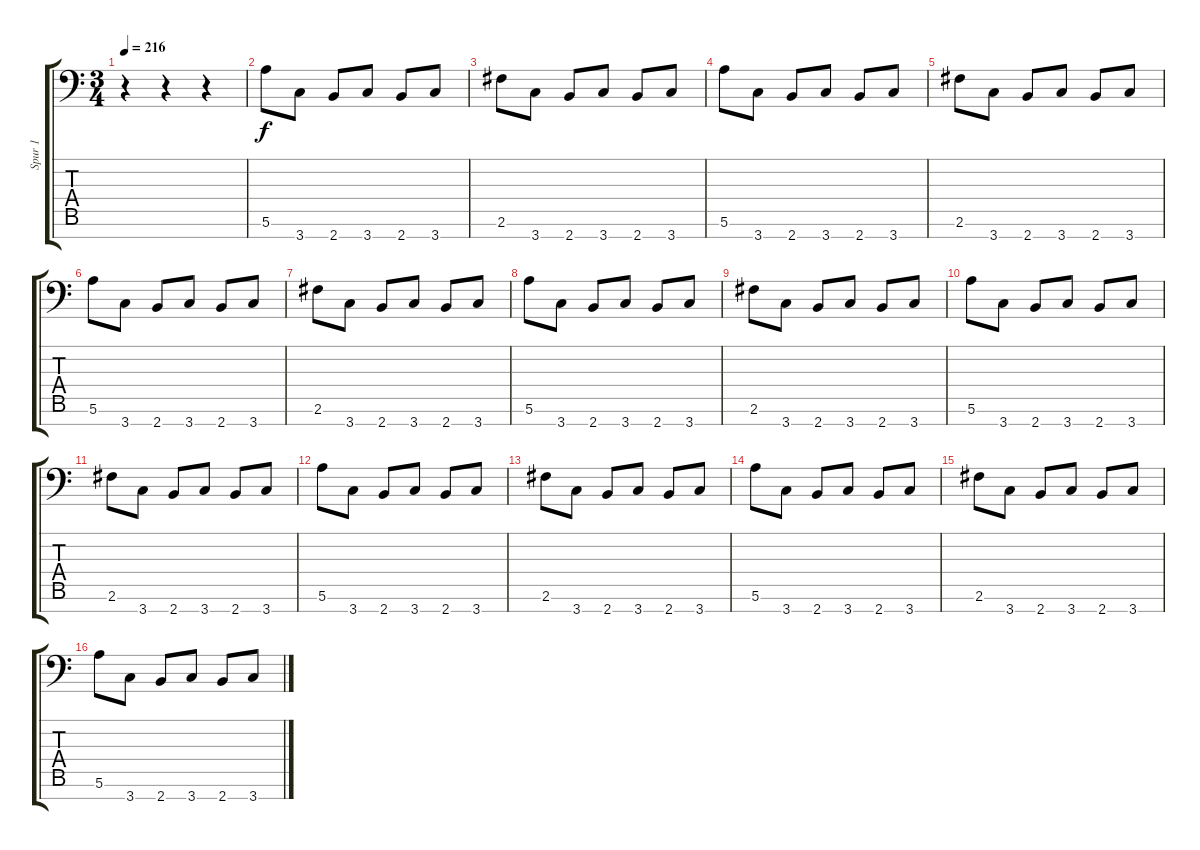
\track ("Spur 1" "Spur 1") {instrument distortionguitar}
\staff {score tabs}
\tuning (E4 B3 G3 D3 A2 E2 A1) {hide}
\ts (3 4)
\tempo 216
\clef f4
\ks c
r.4{dy f instrument distortionguitar} r.4 r.4 |
5.6.8 3.7.8 2.7.8 3.7.8 2.7.8 3.7.8 |
2.6.8 3.7.8 2.7.8 3.7.8 2.7.8 3.7.8 |
5.6.8 3.7.8 2.7.8 3.7.8 2.7.8 3.7.8 |
2.6.8 3.7.8 2.7.8 3.7.8 2.7.8 3.7.8 |
5.6.8 3.7.8 2.7.8 3.7.8 2.7.8 3.7.8 |
2.6.8 3.7.8 2.7.8 3.7.8 2.7.8 3.7.8 |
5.6.8 3.7.8 2.7.8 3.7.8 2.7.8 3.7.8 |
2.6.8 3.7.8 2.7.8 3.7.8 2.7.8 3.7.8 |
5.6.8 3.7.8 2.7.8 3.7.8 2.7.8 3.7.8 |
2.6.8 3.7.8 2.7.8 3.7.8 2.7.8 3.7.8 |
5.6.8 3.7.8 2.7.8 3.7.8 2.7.8 3.7.8 |
2.6.8 3.7.8 2.7.8 3.7.8 2.7.8 3.7.8 |
5.6.8 3.7.8 2.7.8 3.7.8 2.7.8 3.7.8 |
2.6.8 3.7.8 2.7.8 3.7.8 2.7.8 3.7.8 |
5.6.8 3.7.8 2.7.8 3.7.8 2.7.8 3.7.8
